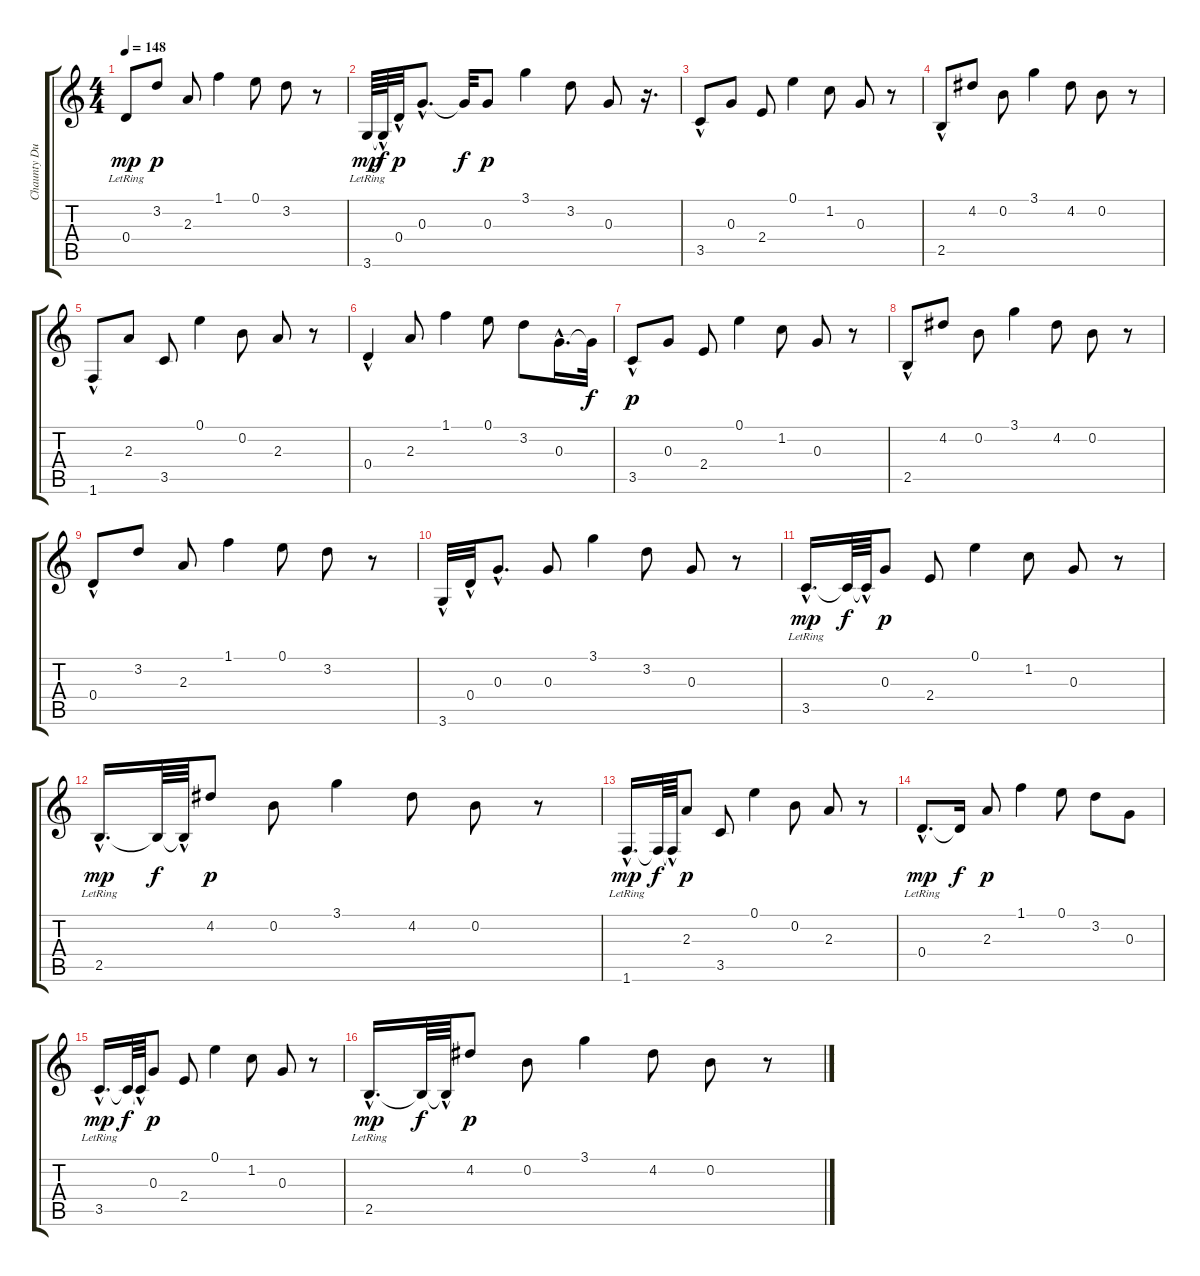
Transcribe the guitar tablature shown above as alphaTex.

\track ("Chaunty DuPree" "Chaunty Du") {instrument electricguitarjazz}
\staff {score tabs}
\tuning (E4 B3 G3 D3 A2 E2) {hide}
\ts (4 4)
\tempo 148
\clef g2
\ks c
0.4{lr}.8{dy mp} 3.2.8{dy p} 2.3.8 1.1.4 0.1.8 3.2.8 r.8 |
3.6{lr}.64{dy mp} 3.6{hac t}.64{dy f} 0.4{hac}.32{dy p} 0.3{hac}.8{d} 0.3{t}.32{dy f} 0.3.8{dy p} 3.1.4 3.2.8 0.3.8 r.16{d} |
3.5{hac}.8{volume 16} 0.3.8 2.4.8 0.1.4 1.2.8 0.3.8 r.8 |
2.5{hac}.8 4.2.8 0.2.8 3.1.4 4.2.8 0.2.8 r.8 |
1.6{hac}.8 2.3.8 3.5.8 0.1.4 0.2.8 2.3.8 r.8 |
0.4{hac}.4 2.3.8 1.1.4 0.1.8 3.2.8 0.3{hac}.16{d} 0.3{t}.32{dy f} |
3.5{hac}.8{dy p} 0.3.8 2.4.8 0.1.4 1.2.8 0.3.8 r.8 |
2.5{hac}.8 4.2.8 0.2.8 3.1.4 4.2.8 0.2.8 r.8 |
0.4{hac}.8 3.2.8 2.3.8 1.1.4 0.1.8 3.2.8 r.8 |
3.6{hac}.32 0.4{hac}.32 0.3{hac}.8{d} 0.3.8 3.1.4 3.2.8 0.3.8 r.8 |
3.5{hac lr}.16{d dy mp} 3.5{t}.64{dy f} 3.5{hac t}.64 0.3.8{dy p} 2.4.8 0.1.4 1.2.8 0.3.8 r.8 |
2.5{hac lr}.16{d dy mp} 2.5{t}.64{dy f} 2.5{hac t}.64 4.2.8{dy p} 0.2.8 3.1.4 4.2.8 0.2.8 r.8 |
1.6{hac lr}.16{d dy mp} 1.6{t}.64{dy f} 1.6{hac t}.64 2.3.8{dy p} 3.5.8 0.1.4 0.2.8 2.3.8 r.8 |
0.4{hac lr}.8{d dy mp} 0.4{t}.16{dy f} 2.3.8{dy p} 1.1.4 0.1.8 3.2.8 0.3.8 |
3.5{hac lr}.16{d dy mp} 3.5{t}.64{dy f} 3.5{hac t}.64 0.3.8{dy p} 2.4.8 0.1.4 1.2.8 0.3.8 r.8 |
2.5{hac lr}.16{d dy mp} 2.5{t}.64{dy f} 2.5{hac t}.64 4.2.8{dy p} 0.2.8 3.1.4 4.2.8 0.2.8 r.8
